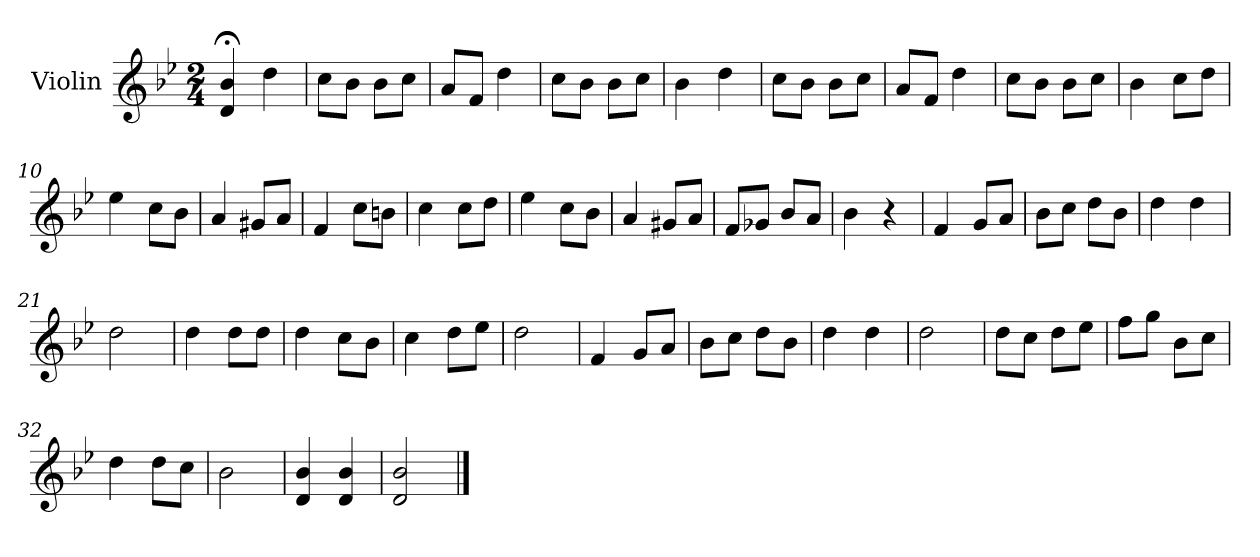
**kern
*part1
*staff1
*I"Violin
*I'Vln.
*clefG2
*k[b-e-]
*M2/4
=1
4d;</ 4b-;</
4dd\
=2
8cc\L
8b-\J
8b-\L
8cc\J
=3
8a/L
8f/J
4dd\
=4
8cc\L
8b-\J
8b-\L
8cc\J
=5
4b-\
4dd\
=6
8cc\L
8b-\J
8b-\L
8cc\J
=7
8a/L
8f/J
4dd\
=8
8cc\L
8b-\J
8b-\L
8cc\J
=9
4b-\
8cc\L
8dd\J
!!LO:LB:g=z
=10
4ee-\
8cc\L
8b-\J
=11
4a/
8g#X/L
8a/J
=12
4f/
8cc\L
8bn\J
=13
4cc\
8cc\L
8dd\J
=14
4ee-\
8cc\L
8b-\J
=15
4a/
8g#X/L
8a/J
=16
8f/L
8g-X/J
8b-/L
8a/J
=17
4b-\
4r
=18
4f/
8g/L
8a/J
!!LO:LB:g=z
=19
8b-\L
8cc\J
8dd\L
8b-\J
=20
4dd\
4dd\
=21
2dd\
=22
4dd\
8dd\L
8dd\J
=23
4dd\
8cc\L
8b-\J
=24
4cc\
8dd\L
8ee-\J
=25
2dd\
=26
4f/
8g/L
8a/J
=27
8b-\L
8cc\J
8dd\L
8b-\J
=28
4dd\
4dd\
!!LO:LB:g=z
=29
2dd\
=30
8dd\L
8cc\J
8dd\L
8ee-\J
=31
8ff\L
8gg\J
8b-\L
8cc\J
=32
4dd\
8dd\L
8cc\J
=33
2b-\
=34
4d/ 4b-/
4d/ 4b-/
=35
2d/ 2b-/
==
*-
